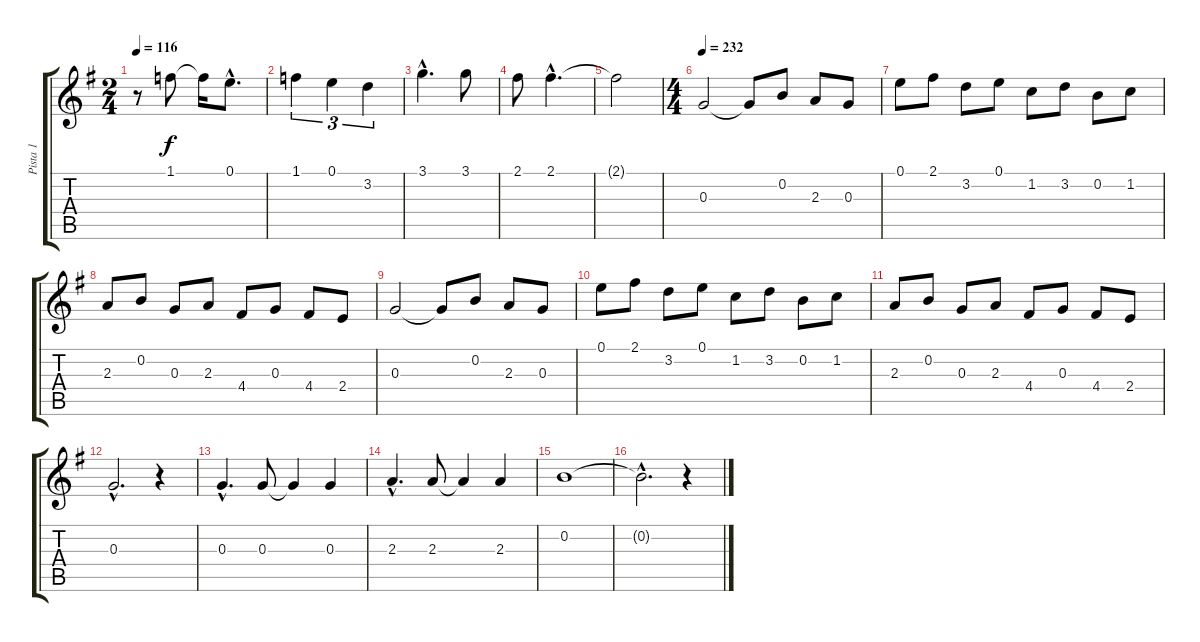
\track ("Pista 1" "Pista 1") {instrument distortionguitar}
\staff {score tabs}
\tuning (E4 B3 G3 D3 A2 E2) {hide}
\ts (2 4)
\tempo 116
\clef g2
\ks g
r.8{dy f} 1.1.8 1.1{t}.16 0.1{hac}.8{d} |
1.1.4{tu (3 2)} 0.1.4{tu (3 2)} 3.2.4{tu (3 2)} |
3.1{hac}.4{d} 3.1.8 |
2.1.8 2.1{hac}.4{d} |
2.1{t}.2 |
\ts (4 4)
\tempo 232
0.3.2 0.3{t}.8 0.2.8 2.3.8 0.3.8 |
0.1.8 2.1.8 3.2.8 0.1.8 1.2.8 3.2.8 0.2.8 1.2.8 |
2.3.8 0.2.8 0.3.8 2.3.8 4.4.8 0.3.8 4.4.8 2.4.8 |
0.3.2 0.3{t}.8 0.2.8 2.3.8 0.3.8 |
0.1.8 2.1.8 3.2.8 0.1.8 1.2.8 3.2.8 0.2.8 1.2.8 |
2.3.8 0.2.8 0.3.8 2.3.8 4.4.8 0.3.8 4.4.8 2.4.8 |
0.3{hac}.2{d} r.4 |
0.3{hac}.4{d} 0.3.8 0.3{t}.4 0.3.4 |
2.3{hac}.4{d} 2.3.8 2.3{t}.4 2.3.4 |
0.2.1 |
0.2{hac t}.2{d} r.4
